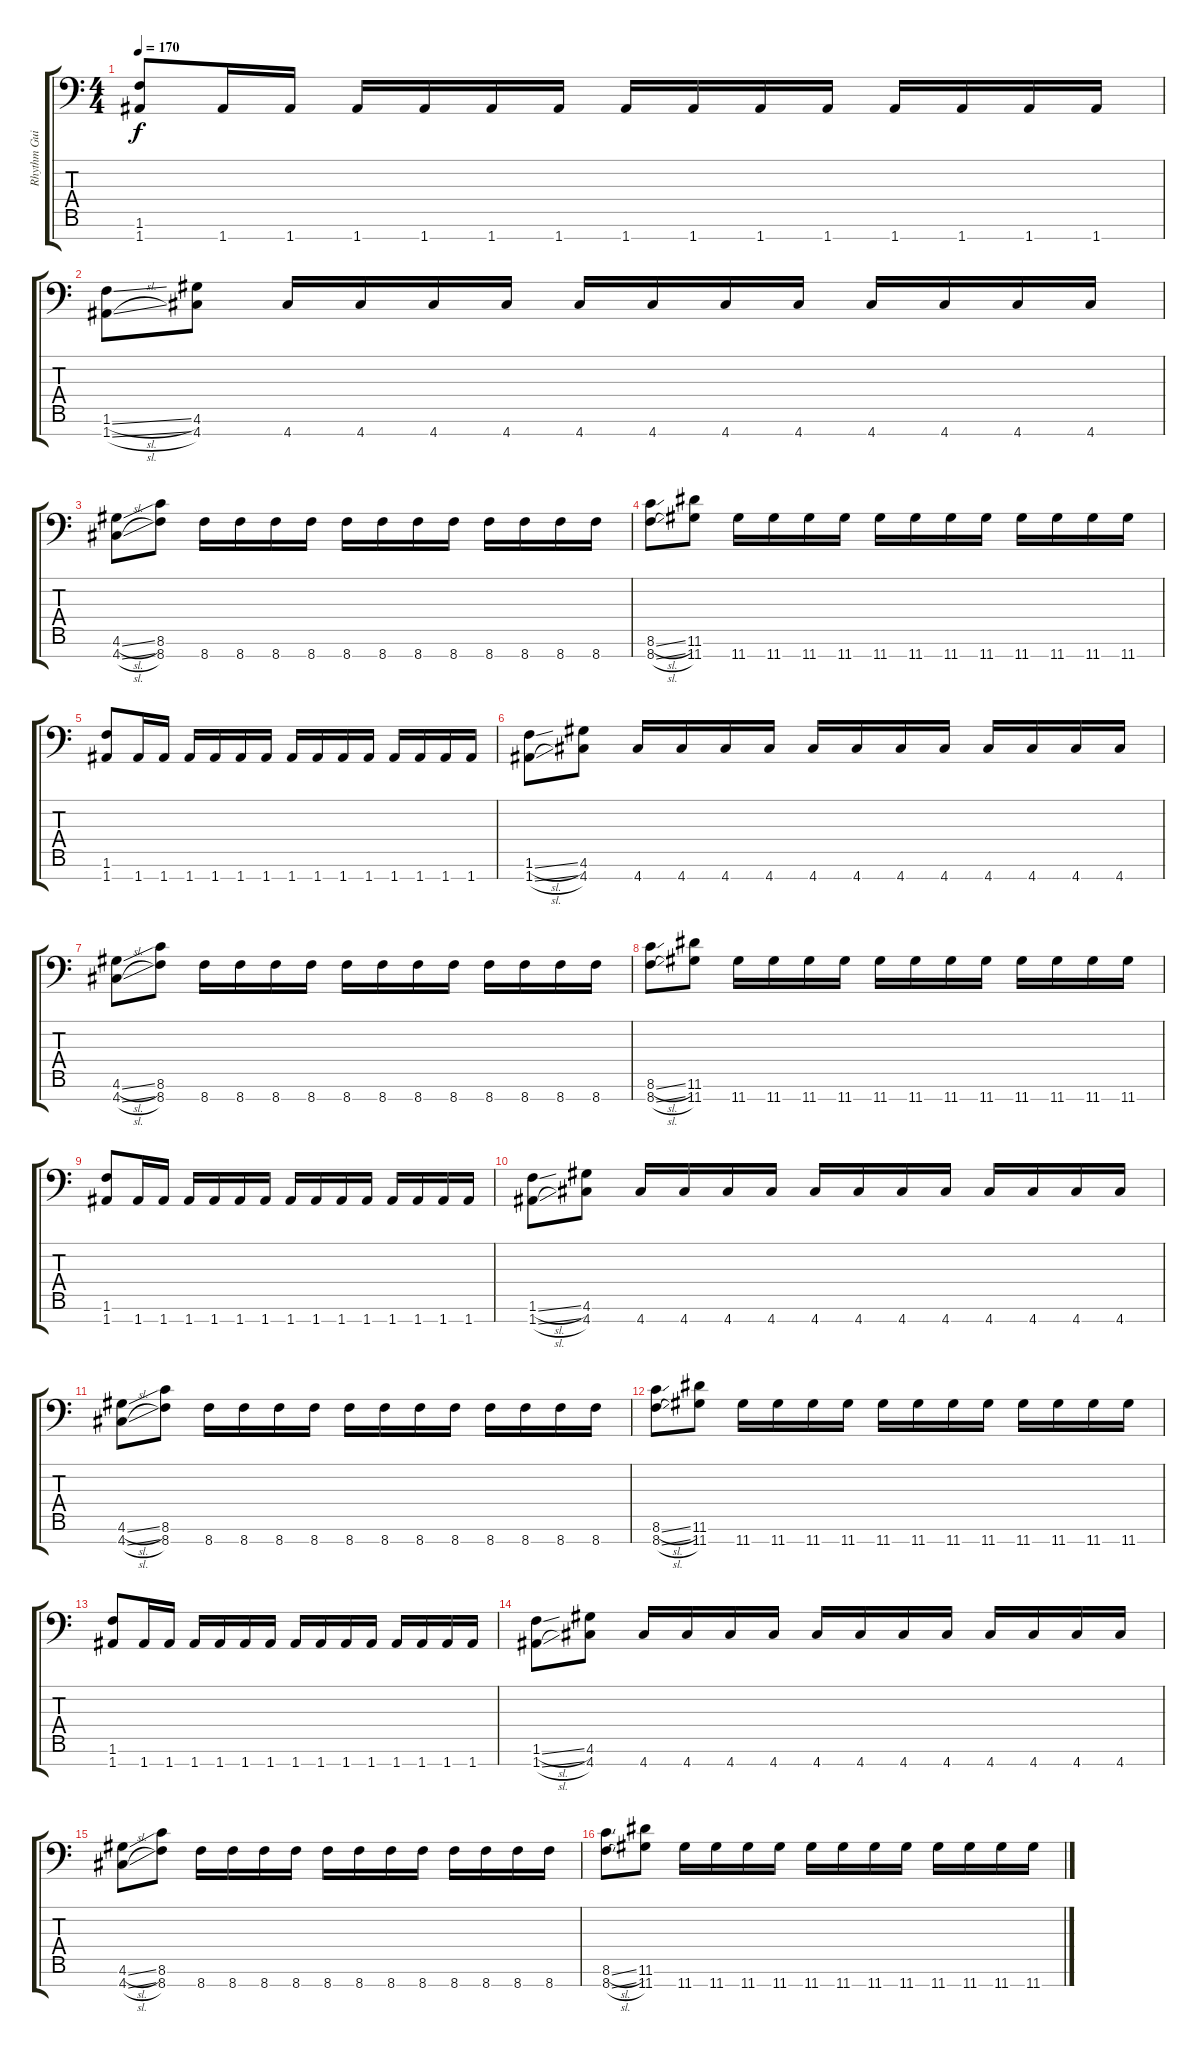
\track ("Rhythm Guitar 2" "Rhythm Gui") {instrument overdrivenguitar}
\staff {score tabs}
\tuning (E4 B3 G3 D3 A2 E2 A1) {hide}
\ts (4 4)
\tempo 170
\clef f4
\ks c
(1.6 1.7).8{dy f} 1.7.16 1.7.16 1.7.16 1.7.16 1.7.16 1.7.16 1.7.16 1.7.16 1.7.16 1.7.16 1.7.16 1.7.16 1.7.16 1.7.16 |
(1.6{sl} 1.7{sl}).8 (4.6 4.7).8 4.7.16 4.7.16 4.7.16 4.7.16 4.7.16 4.7.16 4.7.16 4.7.16 4.7.16 4.7.16 4.7.16 4.7.16 |
(4.6{sl} 4.7{sl}).8 (8.6 8.7).8 8.7.16 8.7.16 8.7.16 8.7.16 8.7.16 8.7.16 8.7.16 8.7.16 8.7.16 8.7.16 8.7.16 8.7.16 |
(8.6{sl} 8.7{sl}).8 (11.6 11.7).8 11.7.16 11.7.16 11.7.16 11.7.16 11.7.16 11.7.16 11.7.16 11.7.16 11.7.16 11.7.16 11.7.16 11.7.16 |
(1.6 1.7).8 1.7.16 1.7.16 1.7.16 1.7.16 1.7.16 1.7.16 1.7.16 1.7.16 1.7.16 1.7.16 1.7.16 1.7.16 1.7.16 1.7.16 |
(1.6{sl} 1.7{sl}).8 (4.6 4.7).8 4.7.16 4.7.16 4.7.16 4.7.16 4.7.16 4.7.16 4.7.16 4.7.16 4.7.16 4.7.16 4.7.16 4.7.16 |
(4.6{sl} 4.7{sl}).8 (8.6 8.7).8 8.7.16 8.7.16 8.7.16 8.7.16 8.7.16 8.7.16 8.7.16 8.7.16 8.7.16 8.7.16 8.7.16 8.7.16 |
(8.6{sl} 8.7{sl}).8 (11.6 11.7).8 11.7.16 11.7.16 11.7.16 11.7.16 11.7.16 11.7.16 11.7.16 11.7.16 11.7.16 11.7.16 11.7.16 11.7.16 |
(1.6 1.7).8 1.7.16 1.7.16 1.7.16 1.7.16 1.7.16 1.7.16 1.7.16 1.7.16 1.7.16 1.7.16 1.7.16 1.7.16 1.7.16 1.7.16 |
(1.6{sl} 1.7{sl}).8 (4.6 4.7).8 4.7.16 4.7.16 4.7.16 4.7.16 4.7.16 4.7.16 4.7.16 4.7.16 4.7.16 4.7.16 4.7.16 4.7.16 |
(4.6{sl} 4.7{sl}).8 (8.6 8.7).8 8.7.16 8.7.16 8.7.16 8.7.16 8.7.16 8.7.16 8.7.16 8.7.16 8.7.16 8.7.16 8.7.16 8.7.16 |
(8.6{sl} 8.7{sl}).8 (11.6 11.7).8 11.7.16 11.7.16 11.7.16 11.7.16 11.7.16 11.7.16 11.7.16 11.7.16 11.7.16 11.7.16 11.7.16 11.7.16 |
(1.6 1.7).8 1.7.16 1.7.16 1.7.16 1.7.16 1.7.16 1.7.16 1.7.16 1.7.16 1.7.16 1.7.16 1.7.16 1.7.16 1.7.16 1.7.16 |
(1.6{sl} 1.7{sl}).8 (4.6 4.7).8 4.7.16 4.7.16 4.7.16 4.7.16 4.7.16 4.7.16 4.7.16 4.7.16 4.7.16 4.7.16 4.7.16 4.7.16 |
(4.6{sl} 4.7{sl}).8 (8.6 8.7).8 8.7.16 8.7.16 8.7.16 8.7.16 8.7.16 8.7.16 8.7.16 8.7.16 8.7.16 8.7.16 8.7.16 8.7.16 |
(8.6{sl} 8.7{sl}).8 (11.6 11.7).8 11.7.16 11.7.16 11.7.16 11.7.16 11.7.16 11.7.16 11.7.16 11.7.16 11.7.16 11.7.16 11.7.16 11.7.16
